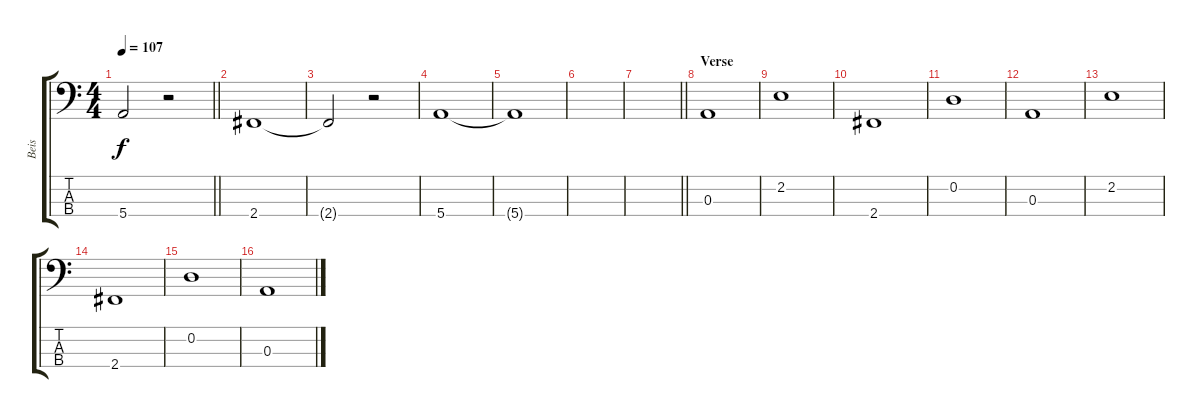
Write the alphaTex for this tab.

\track ("Beis" "Beis") {instrument electricbassfinger}
\staff {score tabs}
\tuning (G2 D2 A1 E1) {hide}
\ts (4 4)
\tempo 107
\clef f4
\barLineRight lightlight
\ks c
5.4{t}.2{dy f} r.2 |
2.4.1 |
2.4{t}.2 r.2 |
5.4.1 |
5.4{t}.1 |
|
\barLineRight lightlight
|
\section ("" "Verse")
0.3.1 |
2.2.1 |
2.4.1 |
0.2.1 |
0.3.1 |
2.2.1 |
2.4.1 |
0.2.1 |
0.3.1
